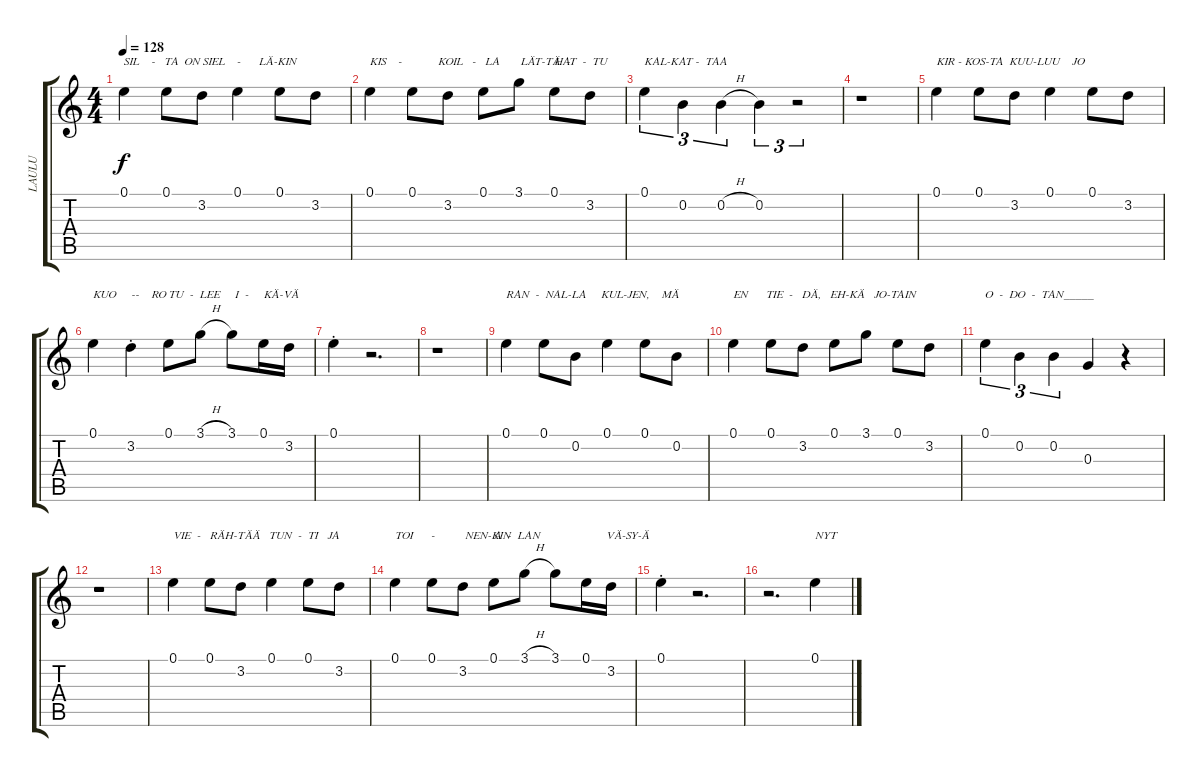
\track ("LAULU" "LAULU") {instrument electricguitarjazz}
\staff {score tabs}
\tuning (E4 B3 G3 D3 A2 E2) {hide}
\ts (4 4)
\tempo 128
\clef g2
\ks c
0.1.4{txt "SIL    -   TA  ON SIEL    -      LÄ-KIN" dy f} 0.1.8 3.2.8 0.1.4 0.1.8 3.2.8 |
0.1.4{txt "KIS    -            KOIL   -   LA       LÄT-TÄ  - "} 0.1.8 3.2.8 0.1.8 3.1.8 0.1.8{txt "HAT  -  TU"} 3.2.8 |
0.1.4{tu (3 2) txt "KAL-KAT -  TAA"} 0.2.4{tu (3 2)} 0.2{h}.4{tu (3 2)} 0.2.4{tu (3 2)} r.2{tu (3 2)} |
r.1 |
0.1.4{txt "KIR - KOS-TA  KUU-LUU    JO"} 0.1.8 3.2.8 0.1.4 0.1.8 3.2.8 |
0.1.4{txt "KUO     --    RO"} 3.2{st}.4 0.1.8{txt "TU  -  LEE     I  -     KÄ-VÄ"} 3.1{h}.8 3.1.8 0.1.16 3.2.16 |
0.1{st}.4 r.2{d} |
r.1 |
0.1.4{txt "RAN  -  NAL-LA     KUL-JEN,    MÄ"} 0.1.8 0.2.8 0.1.4 0.1.8 0.2.8 |
0.1.4{txt "EN      TIE  -   DÄ,   EH-KÄ   JO-TAIN"} 0.1.8 3.2.8 0.1.8 3.1.8 0.1.8 3.2.8 |
0.1.4{tu (3 2) txt "O  -  DO  -  TAN_____"} 0.2.4{tu (3 2)} 0.2.4{tu (3 2)} 0.3.4 r.4 |
r.1 |
0.1.4{txt "VIE  -   RÄH-TÄÄ   TUN  -  TI   JA"} 0.1.8 3.2.8 0.1.4 0.1.8 3.2.8 |
0.1.4{txt "TOI      -          NEN-KIN   "} 0.1.8 3.2.8 0.1.8{txt "A  -  LAN                      VÄ-SY-Ä"} 3.1{h}.8 3.1.8 0.1.16 3.2.16 |
0.1{st}.4 r.2{d} |
r.2{d} 0.1.4{txt "NYT"}
